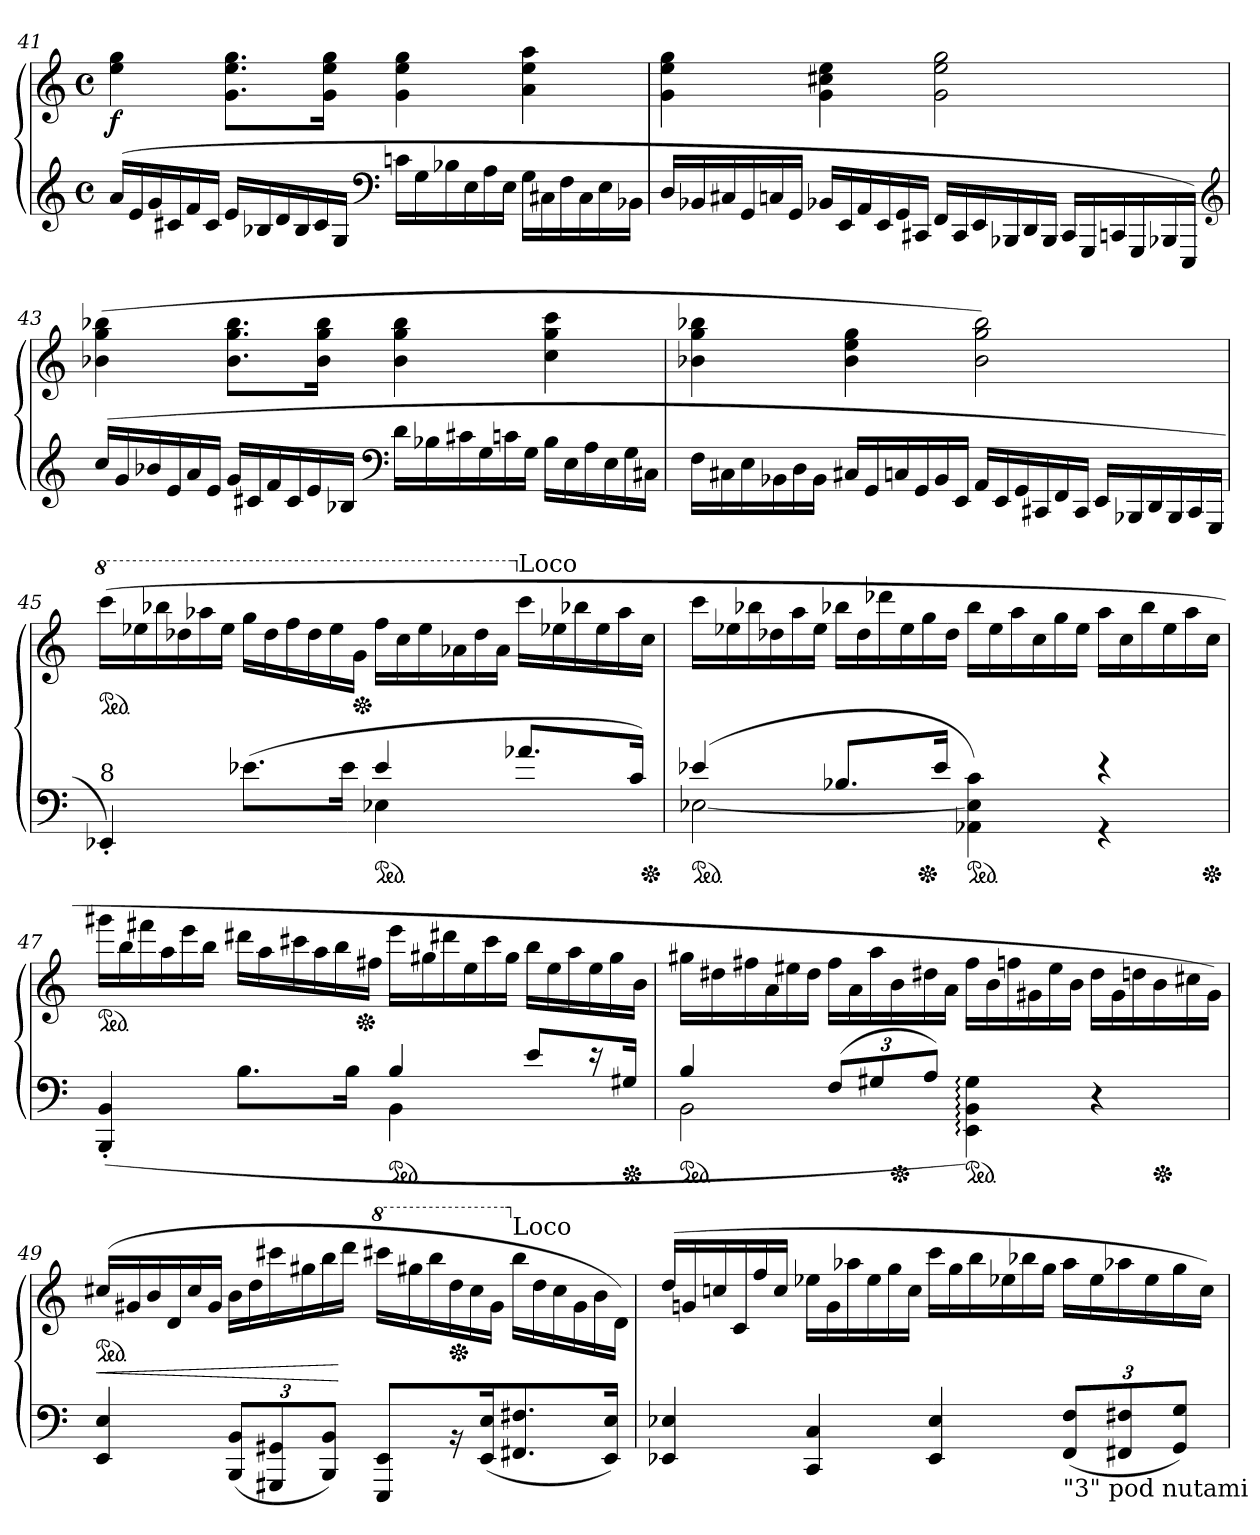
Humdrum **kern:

**kern	**kern	**dynam
*part1	*part1	*part1
*staff2	*staff1	*staff1/2
*clefG2	*clefG2	*
*k[]	*k[]	*
*M4/4	*M4/4	*
*met(c)	*met(c)	*
*Xtuplet	*	*
=41	=41	=41
(>24aLL	4ee 4gg	f
24e	.	.
24g	.	.
24c#X	.	.
24f	.	.
24c#JJ	.	.
24eLL	8.g 8.ee 8.ggL	.
24B-X	.	.
24d	.	.
24B-	.	.
24c#	.	.
.	16g 16ee 16ggJk	.
24GJJ	.	.
*clefF4	*	*
24cnLL	4g 4ee 4gg	.
24G	.	.
24B-X	.	.
24E	.	.
24A	.	.
24EJJ	.	.
24GLL	4a 4ee 4aa	.
24C#X	.	.
24F	.	.
24C#	.	.
24E	.	.
24BB-XJJ	.	.
=42	=42	=42
24DLL	4g 4ee 4gg	.
24BB-X	.	.
24C#X	.	.
24GG	.	.
24Cn	.	.
24GGJJ	.	.
24BB-XLL	4g 4cc#X 4ee	.
24EE	.	.
24AA	.	.
24EE	.	.
24GG	.	.
24CC#XJJ	.	.
24FFLL	2g 2ee 2gg	.
24CC#	.	.
24EE	.	.
24BBB-X	.	.
24DD	.	.
24BBB-JJ	.	.
24CC#LL	.	.
24GGG	.	.
24CCn	.	.
24GGG	.	.
24BBB-X	.	.
24EEEJJ)	.	.
*clefG2	*	*
=43	=43	=43
(>24ccLL	(>4b-X 4gg 4bb-X	.
24g	.	.
24b-X	.	.
24e	.	.
24a	.	.
24eJJ	.	.
24gLL	8.b- 8.gg 8.bb-L	.
24c#X	.	.
24f	.	.
24c#	.	.
24e	.	.
.	16b- 16gg 16bb-Jk	.
24B-XJJ	.	.
*clefF4	*	*
24dLL	4b- 4gg 4bb-	.
24B-X	.	.
24c#X	.	.
24G	.	.
24cn	.	.
24GJJ	.	.
24B-LL	4cc 4gg 4ccc	.
24E	.	.
24A	.	.
24E	.	.
24G	.	.
24C#XJJ	.	.
=44	=44	=44
24FLL	4b-X 4gg 4bb-X	.
24C#X	.	.
24E	.	.
24BB-X	.	.
24D	.	.
24BB-JJ	.	.
24C#XLL	4b- 4ee 4gg	.
24GG	.	.
24Cn	.	.
24GG	.	.
24BB-	.	.
24EEJJ	.	.
24AALL	2b- 2gg 2bb-)	.
24EE	.	.
24GG	.	.
24CC#X	.	.
24FF	.	.
24CC#JJ	.	.
24EELL	.	.
24BBB-X	.	.
24DD	.	.
24BBB-	.	.
24CC#	.	.
24GGGJJ	.	.
=45	=45	=45
*^	*	*
*	*	*8va	*
*	*	*Xtuplet	*
!LO:TX:a:t=8	!	!	!
*	*	*ped	*
4EE-X'<)	4ryy	(>24ccccLL	.
.	.	24eee-X	.
.	.	24bbb-X	.
.	.	24ddd-X	.
.	.	24aaa-X	.
.	.	24eee-JJ	.
4ryy	(<8.e-XL	24gggLL	.
.	.	24ddd-	.
.	.	24fff	.
.	.	24ddd-	.
.	.	24eee-	.
.	16e-Jk	.	.
*	*	*Xped	*
.	.	24ggJJ	.
*ped	*	*	*
4e-	4E-X	24fffLL	.
.	.	24ccc	.
.	.	24eee-	.
.	.	24aa-X	.
.	.	24ddd-	.
.	.	24aa-JJ	.
*	*	*X8va	*
!	!	!LO:TX:a:t=Loco	!
8.a-X/L	4ryy	24cccLL	.
.	.	24ee-X	.
.	.	24bb-X	.
.	.	24ee-	.
.	.	24aa-	.
16c/Jk)	.	.	.
*Xped	*	*	*
.	.	24ccJJ	.
=46	=46	=46	=46
!LO:TX:b:t=łuk od 4e- to kontynuacja łuku z poprzedniego taktu?	!	!	!
!LO:TX:b:t=ligatura? Łuk do 4E- zaczyna się pod 8.B	!	!	!
*ped	*	*	*
(>4e-X	[2E-X	24cccLL	.
.	.	24ee-X	.
.	.	24bb-X	.
.	.	24dd-X	.
.	.	24aa	.
.	.	24ee-JJ	.
8.B-XL	.	24bb-XLL	.
.	.	24dd-	.
.	.	24ddd-X	.
.	.	24ee-	.
*Xped	*	*	*
.	.	24gg	.
16e-Jk	.	.	.
.	.	24dd-JJ	.
*ped	*	*	*
4ryy	4AA-X\ 4E-]\ 4c\)	24bb-LL	.
.	.	24ee-	.
.	.	24aa	.
.	.	24cc	.
.	.	24gg	.
.	.	24ee-JJ	.
4r	4r	24aaLL	.
.	.	24cc	.
.	.	24bb-	.
.	.	24ee-	.
.	.	24aa	.
*Xped	*	*	*
.	.	24ccJJ	.
=47	=47	=47	=47
*	*	*ped	*
(>4BBB'< 4BB'<	4ryy	24ggg#XLL	.
.	.	24bb	.
.	.	24fff#X	.
.	.	24aa	.
.	.	24eee	.
.	.	24bbJJ	.
4ryy	8.BL	24ddd#XLL	.
.	.	24aa	.
.	.	24ccc#X	.
.	.	24aa	.
.	.	24bb	.
*	*	*Xped	*
.	16BJk	.	.
.	.	24ff#XJJ	.
*ped	*	*	*
4B	4BB	24eeeLL	.
.	.	24gg#X	.
.	.	24ddd#X	.
.	.	24ee	.
.	.	24ccc#	.
.	.	24gg#JJ	.
8e/L	4ryy	24bbLL	.
.	.	24ee	.
.	.	24aa	.
16re	.	24ee	.
.	.	24gg#	.
*Xped	*	*	*
16G#XJk	.	.	.
.	.	24bJJ	.
=48	=48	=48	=48
*ped	*	*	*
4B	2BB	24gg#XLL	.
.	.	24dd#X	.
.	.	24ff#X	.
.	.	24a	.
.	.	24ee#X	.
.	.	24dd#JJ	.
*tuplet	*	*	*
(<12FL	.	24ff#LL	.
.	.	24a	.
12G#X	.	24aa	.
*Xped	*	*	*
.	.	24b	.
12AJ)	.	24dd#X	.
.	.	24aJJ	.
*ped	*	*	*
4ryy	4EE:\ 4BB:\ 4G#:\)	24ff#LL	.
.	.	24b	.
.	.	24ffn	.
.	.	24g#X	.
.	.	24ee#	.
.	.	24bJJ	.
4r	4ryy	24dd#LL	.
.	.	24g#	.
.	.	24ddn	.
*Xped	*	*	*
.	.	24b	.
.	.	24cc#X	.
.	.	24g#JJ)	.
*v	*v	*	*
=49	=49	=49
*	*ped	*
4EE 4E	(>24cc#XLL	<
.	24g#X	.
.	24b	.
.	24d	.
.	24cc#	.
.	24g#JJ	.
(<12BBB 12BBL	24bLL	.
.	24dd	.
12GGG#X 12GG#X	24ccc#X	.
.	24gg#X	.
12BBB 12BBJ)	24bb	.
.	24dddJJ	[
*	*8va	*
8EEE 8EEL	24cccc#XLL	.
.	24ggg#X	.
.	24bbb	.
*	*Xped	*
16rBB	24ddd	.
.	24ccc#	.
(<16EE 16EK	.	.
.	24gg#JJ	.
*	*X8va	*
!	!LO:TX:a:t=Loco	!
8.FF#X 8.F#X	24bbLL	.
.	24dd	.
.	24cc#	.
.	24g#	.
.	24b	.
16EE 16EJk)	.	.
.	24dJJ)	.
=50	=50	=50
4EE-X 4E-X	(>24ddLL	.
.	24gn	.
.	24ccn	.
.	24c	.
.	24ff	.
.	24ccJJ	.
4CC 4C	24ee-XLL	.
.	24g	.
.	24aa-X	.
.	24ee-	.
.	24gg	.
.	24ccJJ	.
4EE- 4E-	24cccLL	.
.	24gg	.
.	24bb	.
.	24ee-X	.
.	24bb-X	.
.	24ggJJ	.
!LO:TX:b:t="3" pod nutami	!	!
(<12FF 12FL	24aa-LL	.
.	24ee-	.
12FF#X 12F#X	24aa-X	.
.	24ee-	.
12GG 12GJ)	24gg	.
.	24ccJJ)	.
=	=	=
*-	*-	*-
